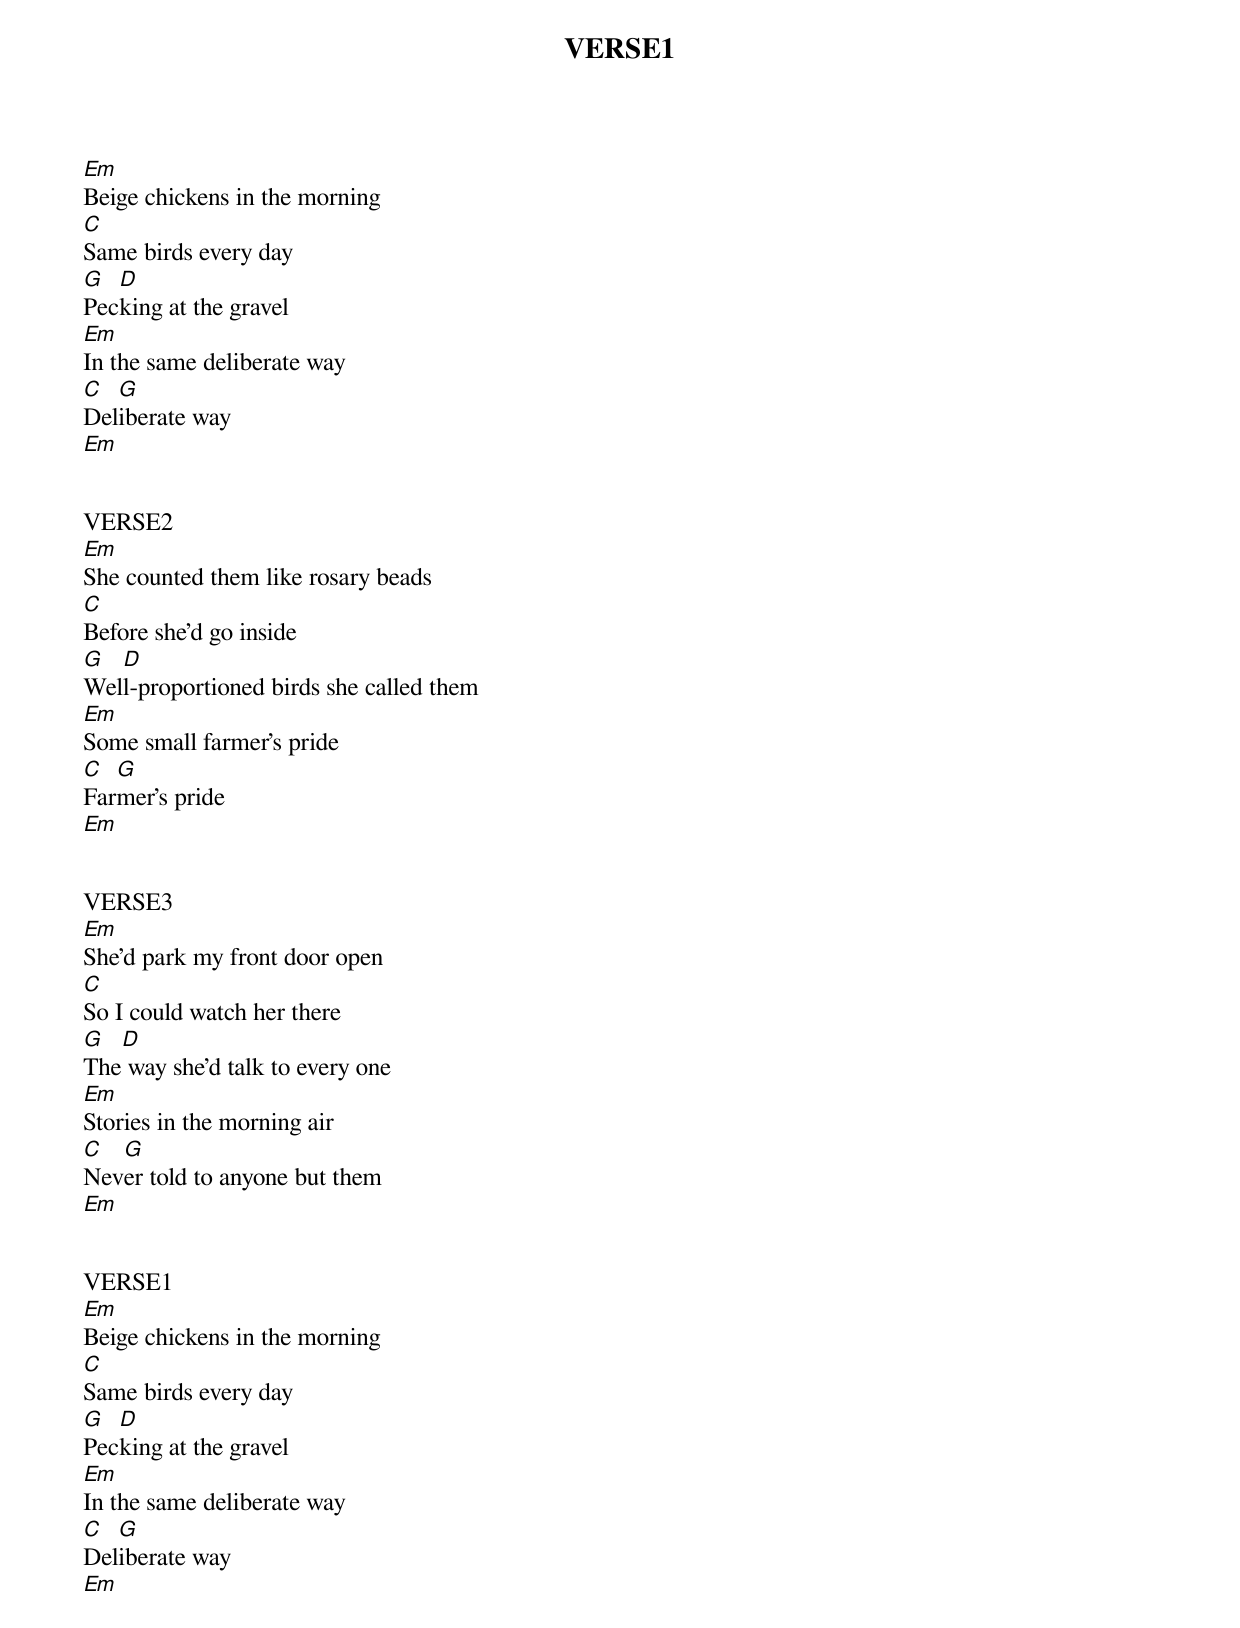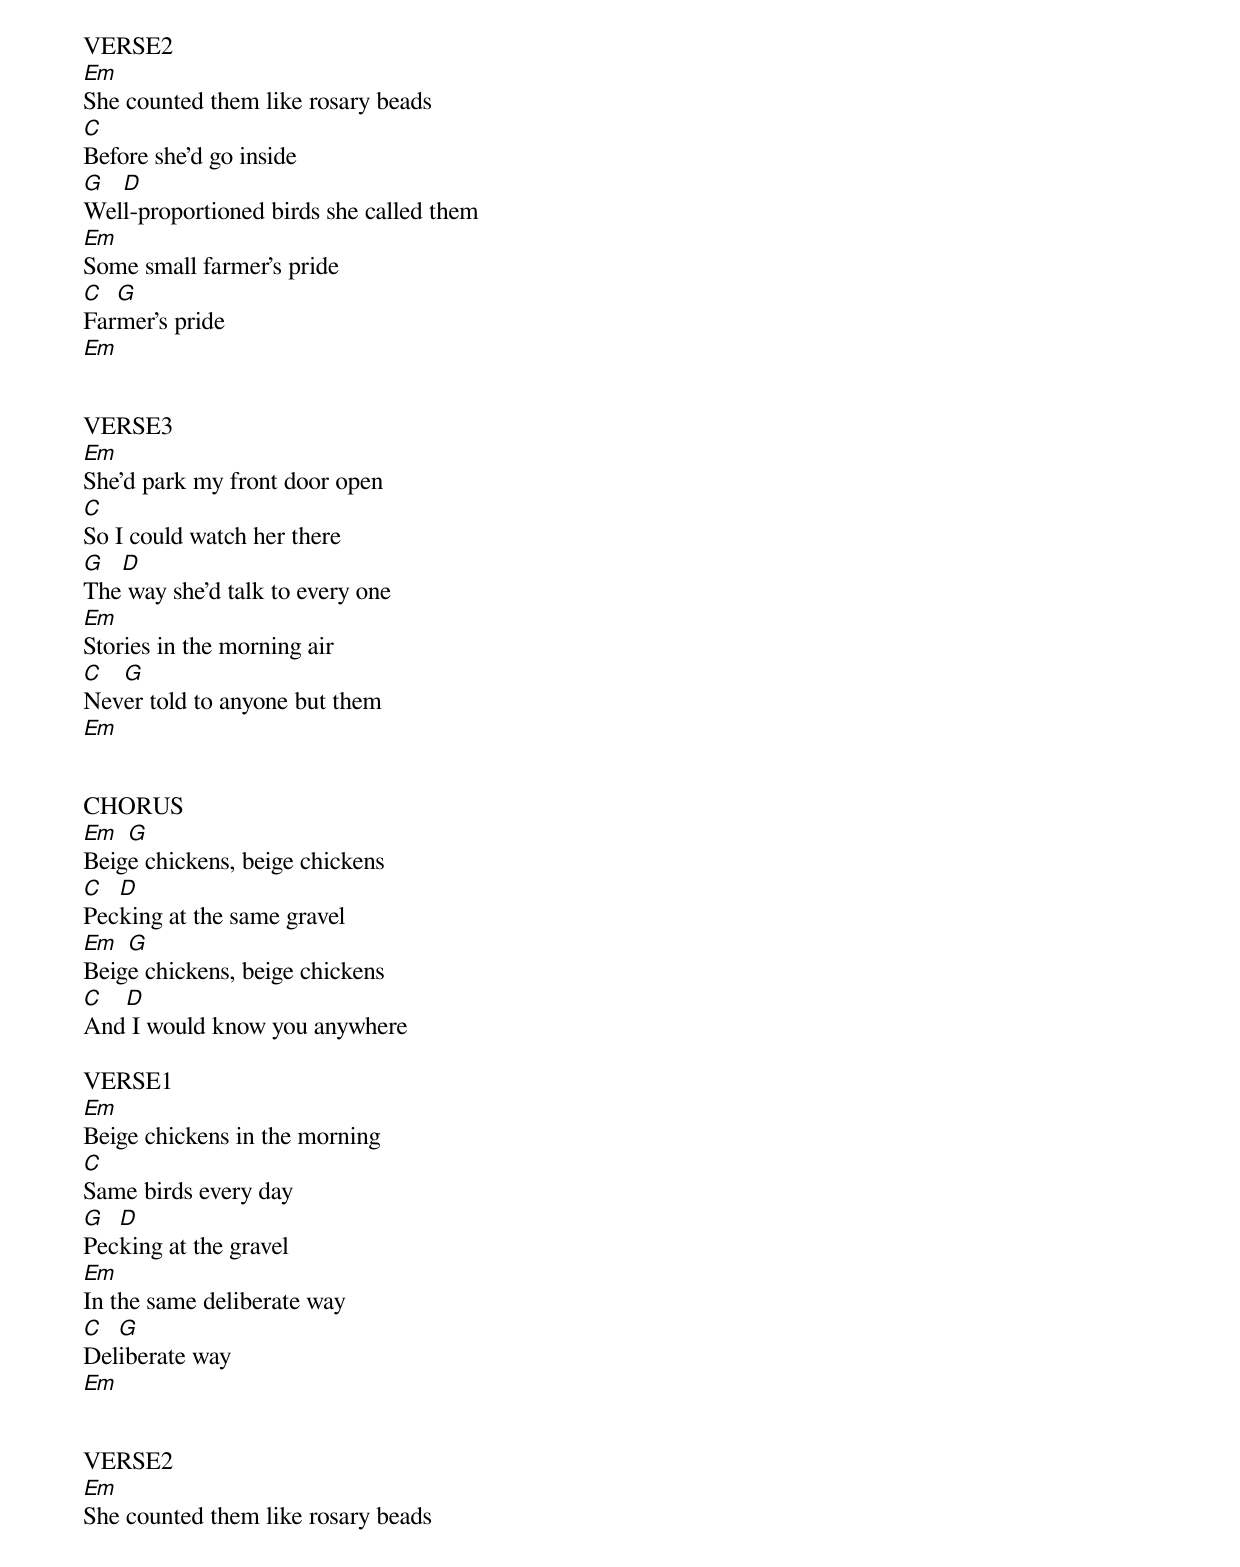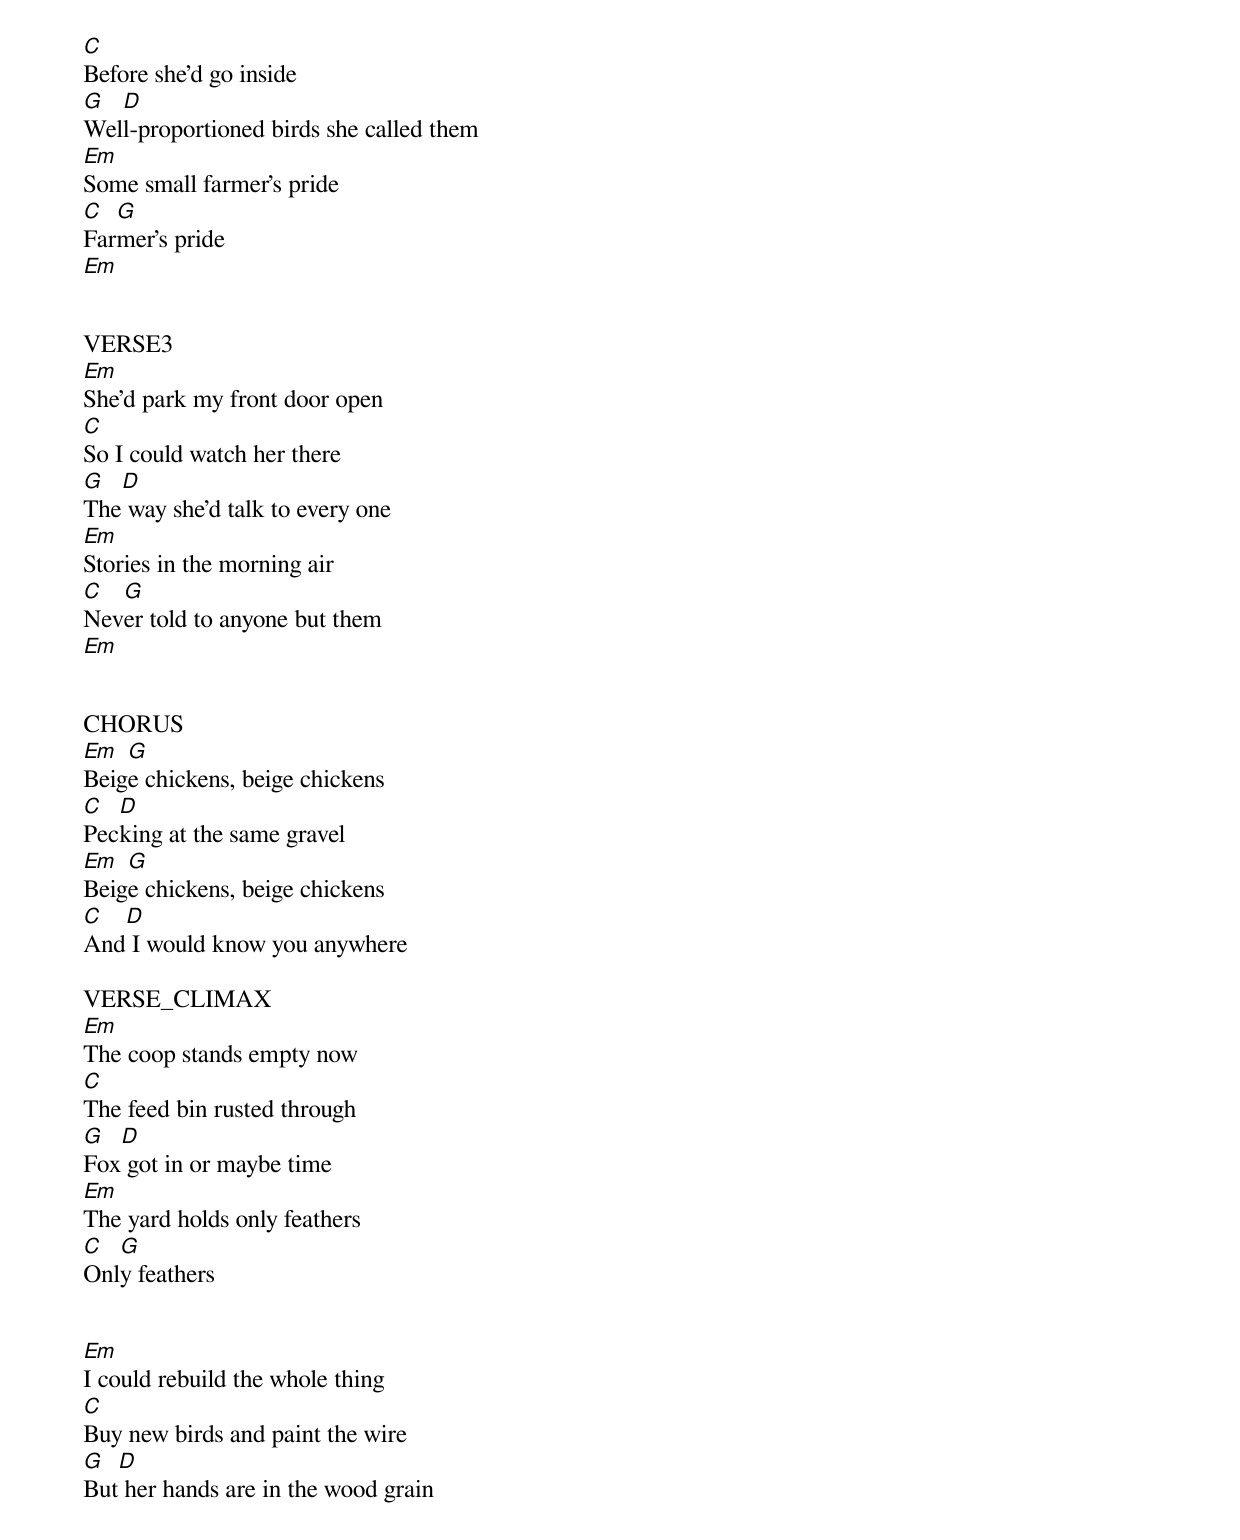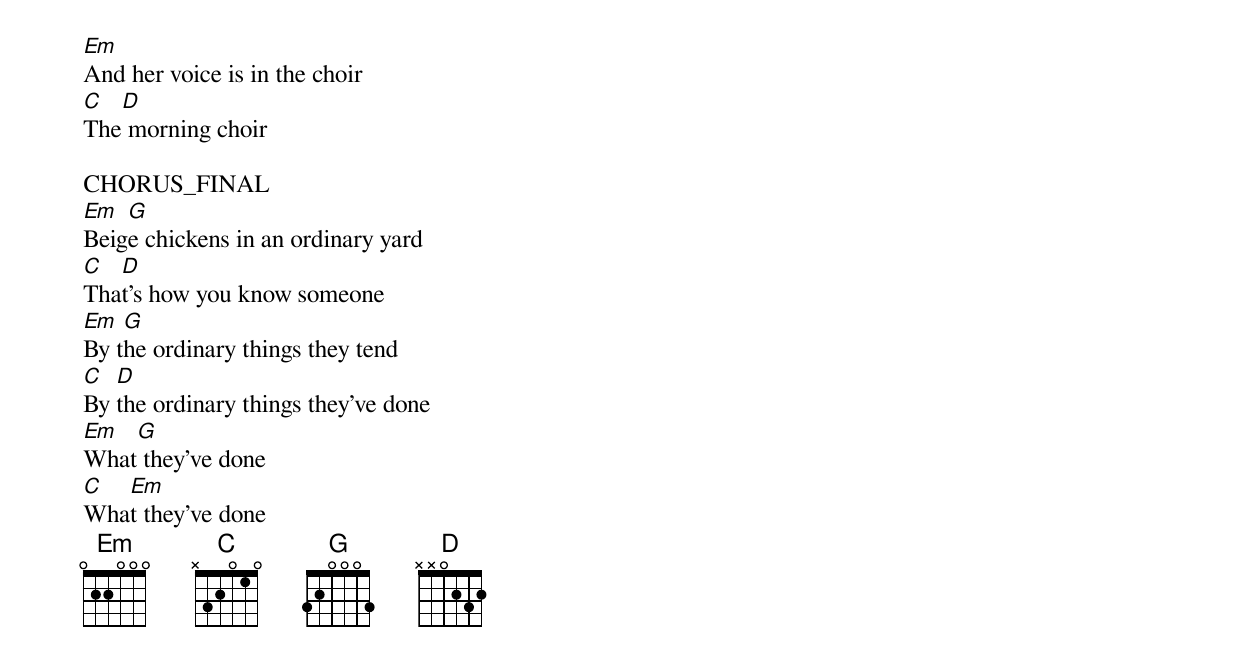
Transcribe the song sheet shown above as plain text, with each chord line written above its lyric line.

VERSE1
Em
Beige chickens in the morning
C
Same birds every day
G  D
Pecking at the gravel
Em
In the same deliberate way
C  G
Deliberate way
Em


VERSE2
Em
She counted them like rosary beads
C
Before she'd go inside
G  D
Well-proportioned birds she called them
Em
Some small farmer's pride
C  G
Farmer's pride
Em


VERSE3
Em
She'd park my front door open
C
So I could watch her there
G  D
The way she'd talk to every one
Em
Stories in the morning air
C  G
Never told to anyone but them
Em


VERSE1
Em
Beige chickens in the morning
C
Same birds every day
G  D
Pecking at the gravel
Em
In the same deliberate way
C  G
Deliberate way
Em


VERSE2
Em
She counted them like rosary beads
C
Before she'd go inside
G  D
Well-proportioned birds she called them
Em
Some small farmer's pride
C  G
Farmer's pride
Em


VERSE3
Em
She'd park my front door open
C
So I could watch her there
G  D
The way she'd talk to every one
Em
Stories in the morning air
C  G
Never told to anyone but them
Em


CHORUS
Em  G
Beige chickens, beige chickens
C  D
Pecking at the same gravel
Em  G
Beige chickens, beige chickens
C  D
And I would know you anywhere

VERSE1
Em
Beige chickens in the morning
C
Same birds every day
G  D
Pecking at the gravel
Em
In the same deliberate way
C  G
Deliberate way
Em


VERSE2
Em
She counted them like rosary beads
C
Before she'd go inside
G  D
Well-proportioned birds she called them
Em
Some small farmer's pride
C  G
Farmer's pride
Em


VERSE3
Em
She'd park my front door open
C
So I could watch her there
G  D
The way she'd talk to every one
Em
Stories in the morning air
C  G
Never told to anyone but them
Em


CHORUS
Em  G
Beige chickens, beige chickens
C  D
Pecking at the same gravel
Em  G
Beige chickens, beige chickens
C  D
And I would know you anywhere

VERSE_CLIMAX
Em
The coop stands empty now
C
The feed bin rusted through
G  D
Fox got in or maybe time
Em
The yard holds only feathers
C  G
Only feathers


Em
I could rebuild the whole thing
C
Buy new birds and paint the wire
G  D
But her hands are in the wood grain
Em
And her voice is in the choir
C  D
The morning choir

CHORUS_FINAL
Em  G
Beige chickens in an ordinary yard
C  D
That's how you know someone
Em  G
By the ordinary things they tend
C  D
By the ordinary things they've done
Em  G
What they've done
C  Em
What they've done
